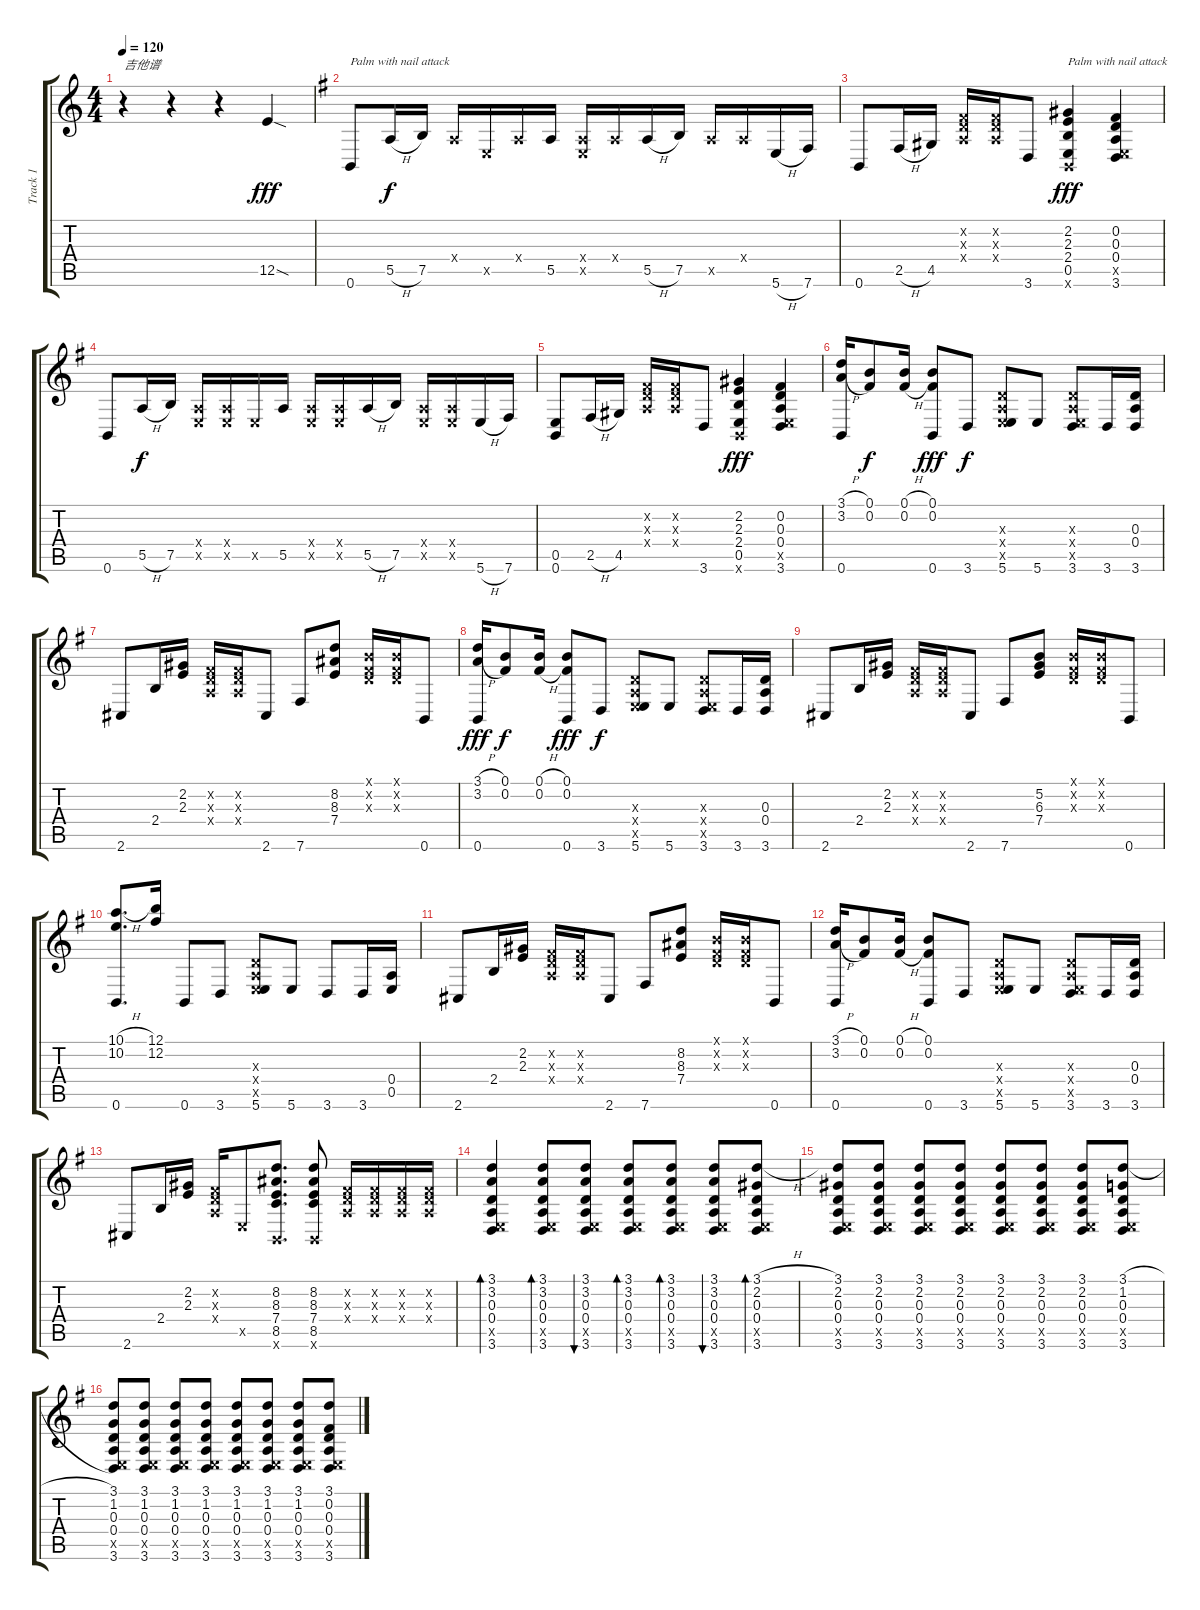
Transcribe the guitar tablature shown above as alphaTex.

\track ("Track 1" "Track 1") {instrument acousticguitarsteel}
\staff {score tabs}
\tuning (B3 Gb3 D3 A2 E2 B1) {hide}
\ts (4 4)
\tempo 120
\clef g2
\ks c
r.4{txt "吉他谱" dy fff instrument acousticguitarsteel} r.4 r.4 12.5{sod}.4 |
\ks g
0.6.8{txt "Palm with nail attack"} 5.5{h}.16{dy f} 7.5.16 0.4{x}.16 0.5{x}.16 0.4{x}.16 5.5.16 (0.4{x} 0.5{x}).16 0.4{x}.16 5.5{h}.16 7.5.16 5.5{x}.16 0.4{x}.16 5.6{h}.16 7.6.16 |
0.6.8 2.5{h}.16 4.5.16 (0.2{x} 0.3{x} 0.4{x}).16 (0.2{x} 0.3{x} 0.4{x}).16 3.6.8 (2.2 2.3 2.4 0.5 0.6{x}).4{txt "Palm with nail attack" dy fff} (0.2 0.3 0.4 0.5{x} 3.6).4 |
0.6.8 5.5{h}.16{dy f} 7.5.16 (0.4{x} 0.5{x}).16 (0.4{x} 0.5{x}).16 0.5{x}.16 5.5.16 (0.4{x} 0.5{x}).16 (0.4{x} 0.5{x}).16 5.5{h}.16 7.5.16 (0.4{x} 0.5{x}).16 (0.4{x} 0.5{x}).16 5.6{h}.16 7.6.16 |
(0.5 0.6).8 2.5{h}.16 4.5.16 (0.2{x} 0.3{x} 0.4{x}).16 (0.2{x} 0.3{x} 0.4{x}).16 3.6.8 (2.2 2.3 2.4 0.5 0.6{x}).4{dy fff} (0.2 0.3 0.4 0.5{x} 3.6).4 |
(3.1{h} 3.2{h} 0.6).16 (0.1 0.2).8{dy f} (0.1{h} 0.2{h}).16 (0.1 0.2 0.6).8{dy fff} 3.6.8{dy f} (0.3{x} 0.4{x} 0.5{x} 5.6).8 5.6.8 (0.3{x} 0.4{x} 0.5{x} 3.6).8 3.6.16 (0.3 0.4 3.6).16 |
2.6.8 2.4.16 (2.2 2.3).16 (0.2{x} 0.3{x} 0.4{x}).16 (0.2{x} 0.3{x} 0.4{x}).16 2.6.8 7.6.8 (8.2 8.3 7.4).8 (0.1{x} 0.2{x} 0.3{x}).16 (0.1{x} 0.2{x} 0.3{x}).16 0.6.8 |
(3.1{h} 3.2{h} 0.6).16{dy fff} (0.1 0.2).8{dy f} (0.1{h} 0.2{h}).16 (0.1 0.2 0.6).8{dy fff} 3.6.8{dy f} (0.3{x} 0.4{x} 0.5{x} 5.6).8 5.6.8 (0.3{x} 0.4{x} 0.5{x} 3.6).8 3.6.16 (0.3 0.4 3.6).16 |
2.6.8 2.4.16 (2.2 2.3).16 (0.2{x} 0.3{x} 0.4{x}).16 (0.2{x} 0.3{x} 0.4{x}).16 2.6.8 7.6.8 (5.2 6.3 7.4).8 (0.1{x} 0.2{x} 0.3{x}).16 (0.1{x} 0.2{x} 0.3{x}).16 0.6.8 |
(10.1{h} 10.2 0.6).8{d} (12.1 12.2).16 0.6.8 3.6.8 (0.3{x} 0.4{x} 0.5{x} 5.6).8 5.6.8 3.6.8 3.6.16 (0.4 0.5).16 |
2.6.8 2.4.16 (2.2 2.3).16 (0.2{x} 0.3{x} 0.4{x}).16 (0.2{x} 0.3{x} 0.4{x}).16 2.6.8 7.6.8 (8.2 8.3 7.4).8 (0.1{x} 0.2{x} 0.3{x}).16 (0.1{x} 0.2{x} 0.3{x}).16 0.6.8 |
(3.1{h} 3.2{h} 0.6).16 (0.1 0.2).8 (0.1{h} 0.2{h}).16 (0.1 0.2 0.6).8 3.6.8 (0.3{x} 0.4{x} 0.5{x} 5.6).8 5.6.8 (0.3{x} 0.4{x} 0.5{x} 3.6).8 3.6.16 (0.3 0.4 3.6).16 |
2.6.8 2.4.16 (2.2 2.3).16 (0.2{x} 0.3{x} 0.4{x}).16 0.5{x}.8 (8.2 8.3 7.4 8.5 0.6{x}).8{d} (8.2 8.3 7.4 8.5 0.6{x}).8 (0.2{x} 0.3{x} 0.4{x}).16 (0.2{x} 0.3{x} 0.4{x}).16 (0.2{x} 0.3{x} 0.4{x}).16 (0.2{x} 0.3{x} 0.4{x}).16 |
(3.1 3.2 0.3 0.4 0.5{x} 3.6).4{bd 240} (3.1 3.2 0.3 0.4 0.5{x} 3.6).8{bd 60} (3.1 3.2 0.3 0.4 0.5{x} 3.6).8{bu 60} (3.1 3.2 0.3 0.4 0.5{x} 3.6).8{bd 60} (3.1 3.2 0.3 0.4 0.5{x} 3.6).8{bd 60} (3.1 3.2 0.3 0.4 0.5{x} 3.6).8{bu 240} (3.1{h} 2.2 0.3 0.4 0.5{x} 3.6).8{bd 240} |
(3.1 2.2 0.3 0.4 0.5{x} 3.6).8 (3.1 2.2 0.3 0.4 0.5{x} 3.6).8 (3.1 2.2 0.3 0.4 0.5{x} 3.6).8 (3.1 2.2 0.3 0.4 0.5{x} 3.6).8 (3.1 2.2 0.3 0.4 0.5{x} 3.6).8 (3.1 2.2 0.3 0.4 0.5{x} 3.6).8 (3.1 2.2 0.3 0.4 0.5{x} 3.6).8 (3.1{h} 1.2 0.3 0.4 0.5{x} 3.6).8 |
(3.1 1.2 0.3 0.4 0.5{x} 3.6).8 (3.1 1.2 0.3 0.4 0.5{x} 3.6).8 (3.1 1.2 0.3 0.4 0.5{x} 3.6).8 (3.1 1.2 0.3 0.4 0.5{x} 3.6).8 (3.1 1.2 0.3 0.4 0.5{x} 3.6).8 (3.1 1.2 0.3 0.4 0.5{x} 3.6).8 (3.1 1.2 0.3 0.4 0.5{x} 3.6).8 (3.1{h} 0.2 0.3 0.4 0.5{x} 3.6).8
